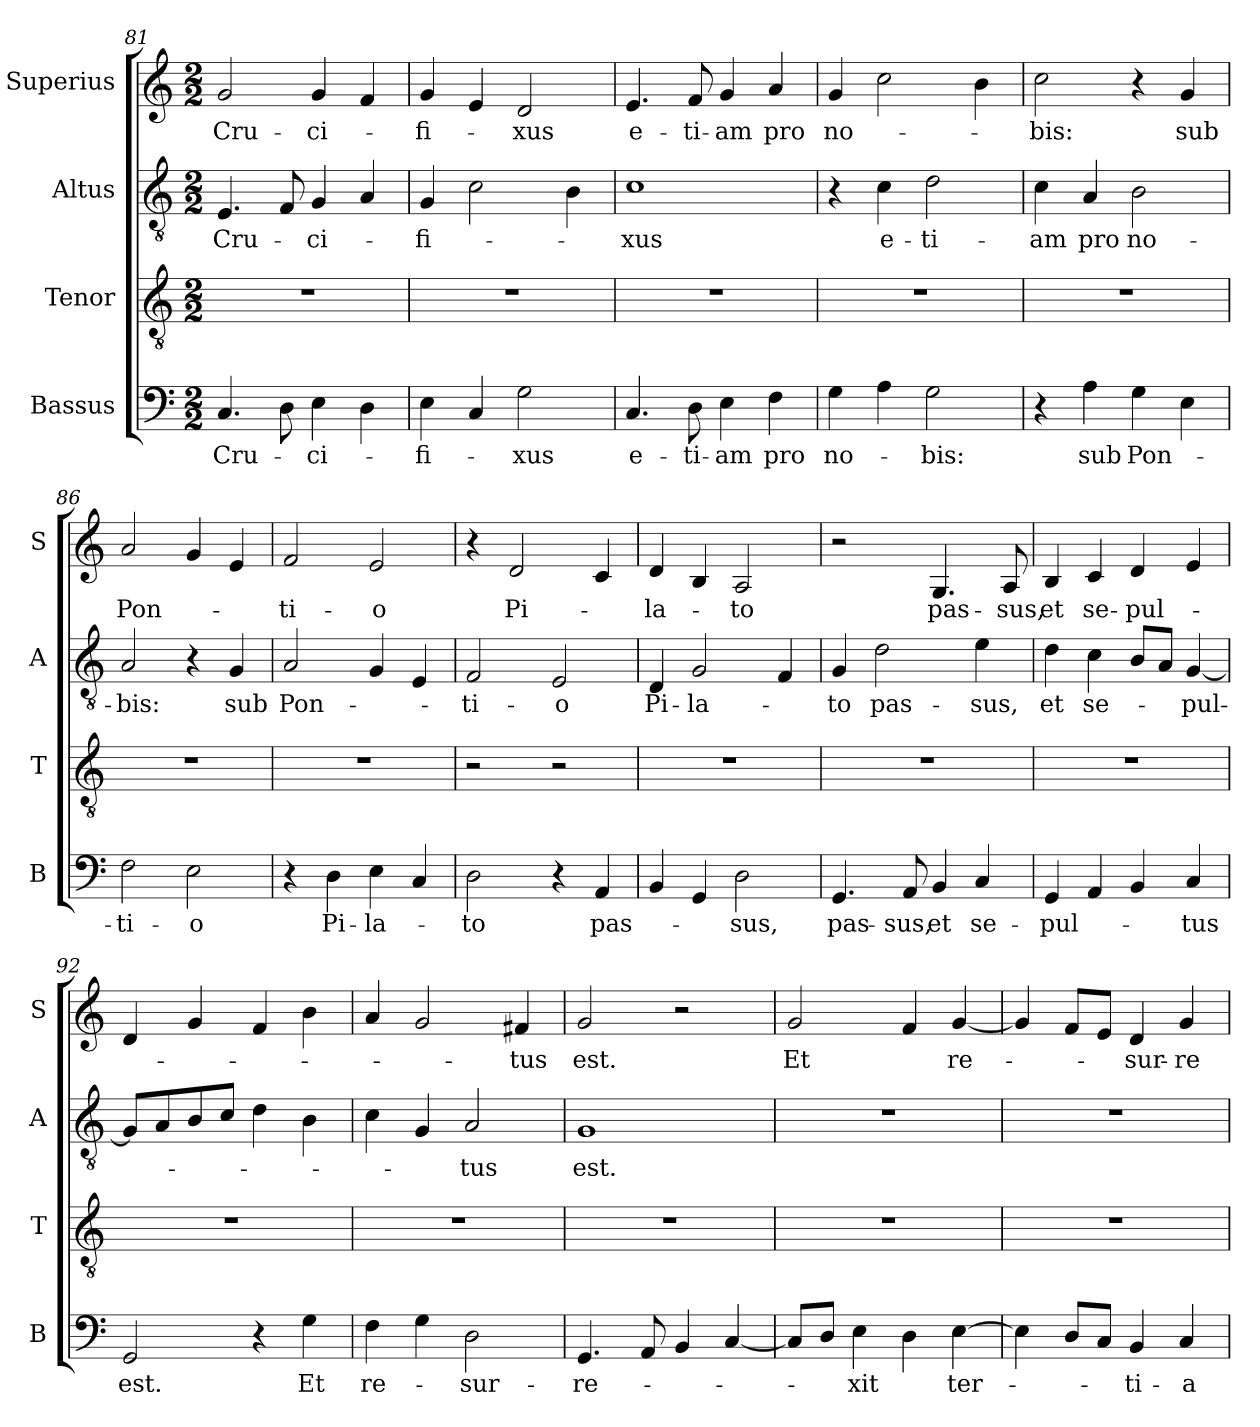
**kern	**text	**kern	**kern	**text	**kern	**text
*part4	*part4	*part3	*part2	*part2	*part1	*part1
*staff4	*staff4	*staff3	*staff2	*staff2	*staff1	*staff1
*I"Bassus	*	*I"Tenor	*I"Altus	*	*I"Superius	*
*I'B	*	*I'T	*I'A	*	*I'S	*
*clefF4	*	*clefGv2	*clefGv2	*	*clefG2	*
*k[]	*	*k[]	*k[]	*	*k[]	*
*M2/2	*	*M2/2	*M2/2	*	*M2/2	*
=81	=81	=81	=81	=81	=81	=81
4.C	Cru-	1r	4.E	Cru-	2g	Cru-
8D	.	.	8F	.	.	.
4E	-ci-	.	4G	-ci-	4g	-ci-
4D	.	.	4A	.	4f	.
=82	=82	=82	=82	=82	=82	=82
4E	-fi-	1r	4G	-fi-	4g	-fi-
4C	.	.	2c	.	4e	.
2G	-xus	.	.	.	2d	-xus
.	.	.	4B	.	.	.
=83	=83	=83	=83	=83	=83	=83
4.C	e-	1r	1c	-xus	4.e	e-
8D	-ti-	.	.	.	8f	-ti-
4E	-am	.	.	.	4g	-am
4F	pro	.	.	.	4a	pro
=84	=84	=84	=84	=84	=84	=84
4G	no-	1r	4r	.	4g	no-
4A	.	.	4c	e-	2cc	.
2G	-bis:	.	2d	-ti-	.	.
.	.	.	.	.	4b	.
=85	=85	=85	=85	=85	=85	=85
4r	.	1r	4c	-am	2cc	-bis:
4A	sub	.	4A	pro	.	.
4G	Pon-	.	2B	no-	4r	.
4E	.	.	.	.	4g	sub
=86	=86	=86	=86	=86	=86	=86
2F	-ti-	1r	2A	-bis:	2a	Pon-
2E	-o	.	4r	.	4g	.
!	!	!	!	!LO:LY:i	!	!
.	.	.	4G	sub	4e	.
=87	=87	=87	=87	=87	=87	=87
!	!	!	!	!LO:LY:i	!	!
4r	.	1r	2A	Pon-	2f	-ti-
4D	Pi-	.	.	.	.	.
4E	-la-	.	4G	.	2e	-o
4C	.	.	4E	.	.	.
=88	=88	=88	=88	=88	=88	=88
!	!	!	!	!LO:LY:i	!	!
2D	-to	2r	2F	-ti-	4r	.
.	.	.	.	.	2d	Pi-
!	!	!	!	!LO:LY:i	!	!
4r	.	2r	2E	-o	.	.
4AA	pas-	.	.	.	4c	.
=89	=89	=89	=89	=89	=89	=89
!	!	!	!	!LO:LY:i	!	!
4BB	.	1r	4D	Pi-	4d	-la-
!	!	!	!	!LO:LY:i	!	!
4GG	.	.	2G	-la-	4B	.
2D	-sus,	.	.	.	2A	-to
.	.	.	4F	.	.	.
=90	=90	=90	=90	=90	=90	=90
!	!LO:LY:i	!	!	!LO:LY:i	!	!
4.GG	pas-	1r	4G	-to	2r	.
.	.	.	2d	pas-	.	.
!	!LO:LY:i	!	!	!	!	!
8AA	-sus,	.	.	.	.	.
4BB	et	.	.	.	4.G	pas-
4C	se-	.	4e	-sus,	.	.
.	.	.	.	.	8A	-sus,
=91	=91	=91	=91	=91	=91	=91
4GG	-pul-	1r	4d	et	4B	et
4AA	.	.	4c	se-	4c	se-
4BB	.	.	8BL	.	4d	-pul-
.	.	.	8AJ	.	.	.
4C	-tus	.	[4G	-pul-	4e	.
=92	=92	=92	=92	=92	=92	=92
2GG	est.	1r	8GL]	.	4d	.
.	.	.	8A	.	.	.
.	.	.	8B	.	4g	.
.	.	.	8cJ	.	.	.
4r	.	.	4d	.	4f	.
4G	Et	.	4B	.	4b	.
=93	=93	=93	=93	=93	=93	=93
4F	re-	1r	4c	.	4a	.
4G	.	.	4G	.	2g	.
2D	-sur-	.	2A	-tus	.	.
.	.	.	.	.	4f#X	-tus
=94	=94	=94	=94	=94	=94	=94
4.GG	-re-	1r	1G	est.	2g	est.
8AA	.	.	.	.	.	.
4BB	.	.	.	.	2r	.
[4C	.	.	.	.	.	.
=95	=95	=95	=95	=95	=95	=95
8CL]	.	1r	1r	.	2g	Et
8DJ	.	.	.	.	.	.
4E	-xit	.	.	.	.	.
4D	.	.	.	.	4f	.
[4E	ter-	.	.	.	[4g	re-
=96	=96	=96	=96	=96	=96	=96
4E]	.	1r	1r	.	4g]	.
8DL	.	.	.	.	8fL	.
8CJ	.	.	.	.	8eJ	.
4BB	-ti-	.	.	.	4d	-sur-
4C	-a	.	.	.	4g	-re-
=	=	=	=	=	=	=
*-	*-	*-	*-	*-	*-	*-
